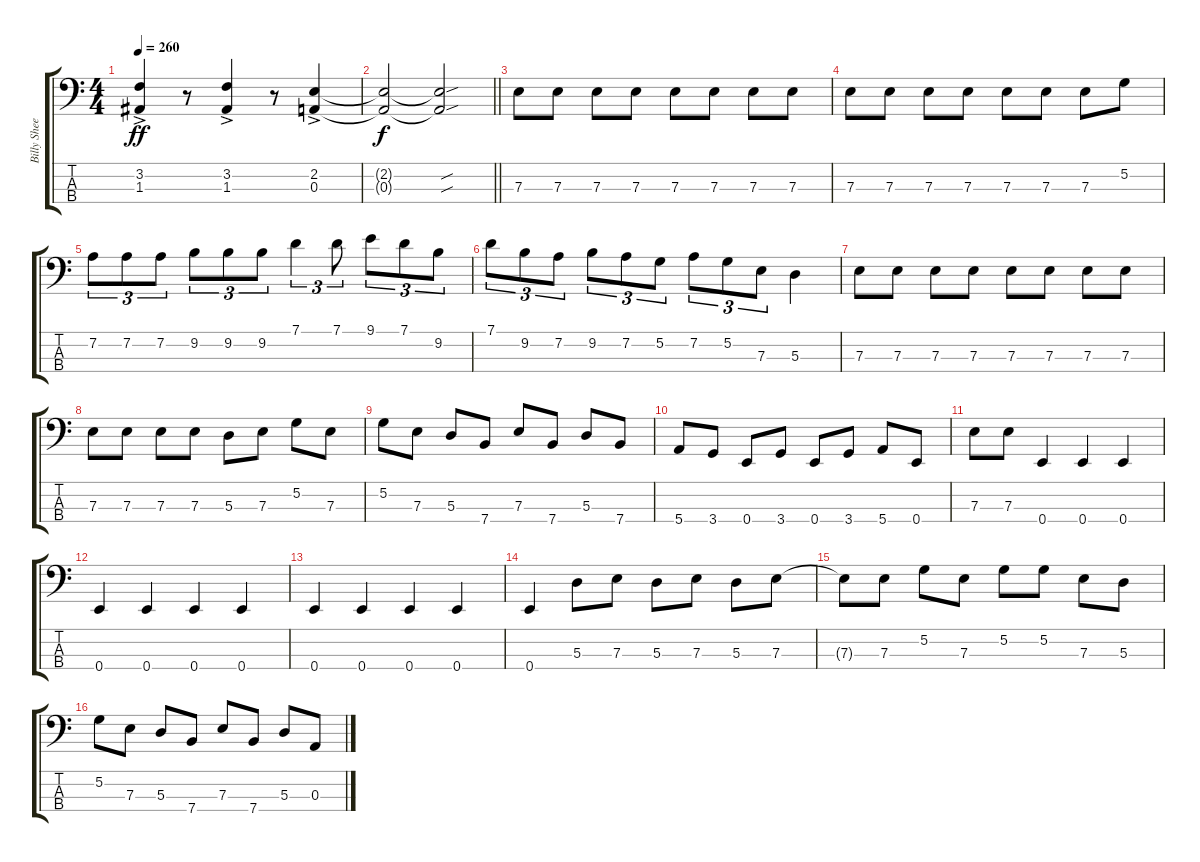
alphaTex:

\track ("Billy Sheehan" "Billy Shee") {instrument electricbassfinger}
\staff {score tabs}
\tuning (G2 D2 A1 E1) {hide}
\ts (4 4)
\tempo 260
\clef f4
\ks c
(3.2 1.3{ac}).4{dy ff} r.8 (3.2 1.3{ac}).4 r.8 (2.2 0.3{ac}).4 |
\barLineRight lightlight
(2.2{t} 0.3{t}).2{dy f} (2.2{sou t} 0.3{sou t}).2 |
7.3.8 7.3.8 7.3.8 7.3.8 7.3.8 7.3.8 7.3.8 7.3.8 |
7.3.8 7.3.8 7.3.8 7.3.8 7.3.8 7.3.8 7.3.8 5.2.8 |
7.2.8{tu (3 2)} 7.2.8{tu (3 2)} 7.2.8{tu (3 2)} 9.2.8{tu (3 2)} 9.2.8{tu (3 2)} 9.2.8{tu (3 2)} 7.1.4{tu (3 2)} 7.1.8{tu (3 2)} 9.1.8{tu (3 2)} 7.1.8{tu (3 2)} 9.2.8{tu (3 2)} |
7.1.8{tu (3 2)} 9.2.8{tu (3 2)} 7.2.8{tu (3 2)} 9.2.8{tu (3 2)} 7.2.8{tu (3 2)} 5.2.8{tu (3 2)} 7.2.8{tu (3 2)} 5.2.8{tu (3 2)} 7.3.8{tu (3 2)} 5.3.4 |
7.3.8 7.3.8 7.3.8 7.3.8 7.3.8 7.3.8 7.3.8 7.3.8 |
7.3.8 7.3.8 7.3.8 7.3.8 5.3.8 7.3.8 5.2.8 7.3.8 |
5.2.8 7.3.8 5.3.8 7.4.8 7.3.8 7.4.8 5.3.8 7.4.8 |
5.4.8 3.4.8 0.4.8 3.4.8 0.4.8 3.4.8 5.4.8 0.4.8 |
7.3.8 7.3.8 0.4.4 0.4.4 0.4.4 |
0.4.4 0.4.4 0.4.4 0.4.4 |
0.4.4 0.4.4 0.4.4 0.4.4 |
0.4.4 5.3.8 7.3.8 5.3.8 7.3.8 5.3.8 7.3.8 |
7.3{t}.8 7.3.8 5.2.8 7.3.8 5.2.8 5.2.8 7.3.8 5.3.8 |
5.2.8 7.3.8 5.3.8 7.4.8 7.3.8 7.4.8 5.3.8 0.3.8
